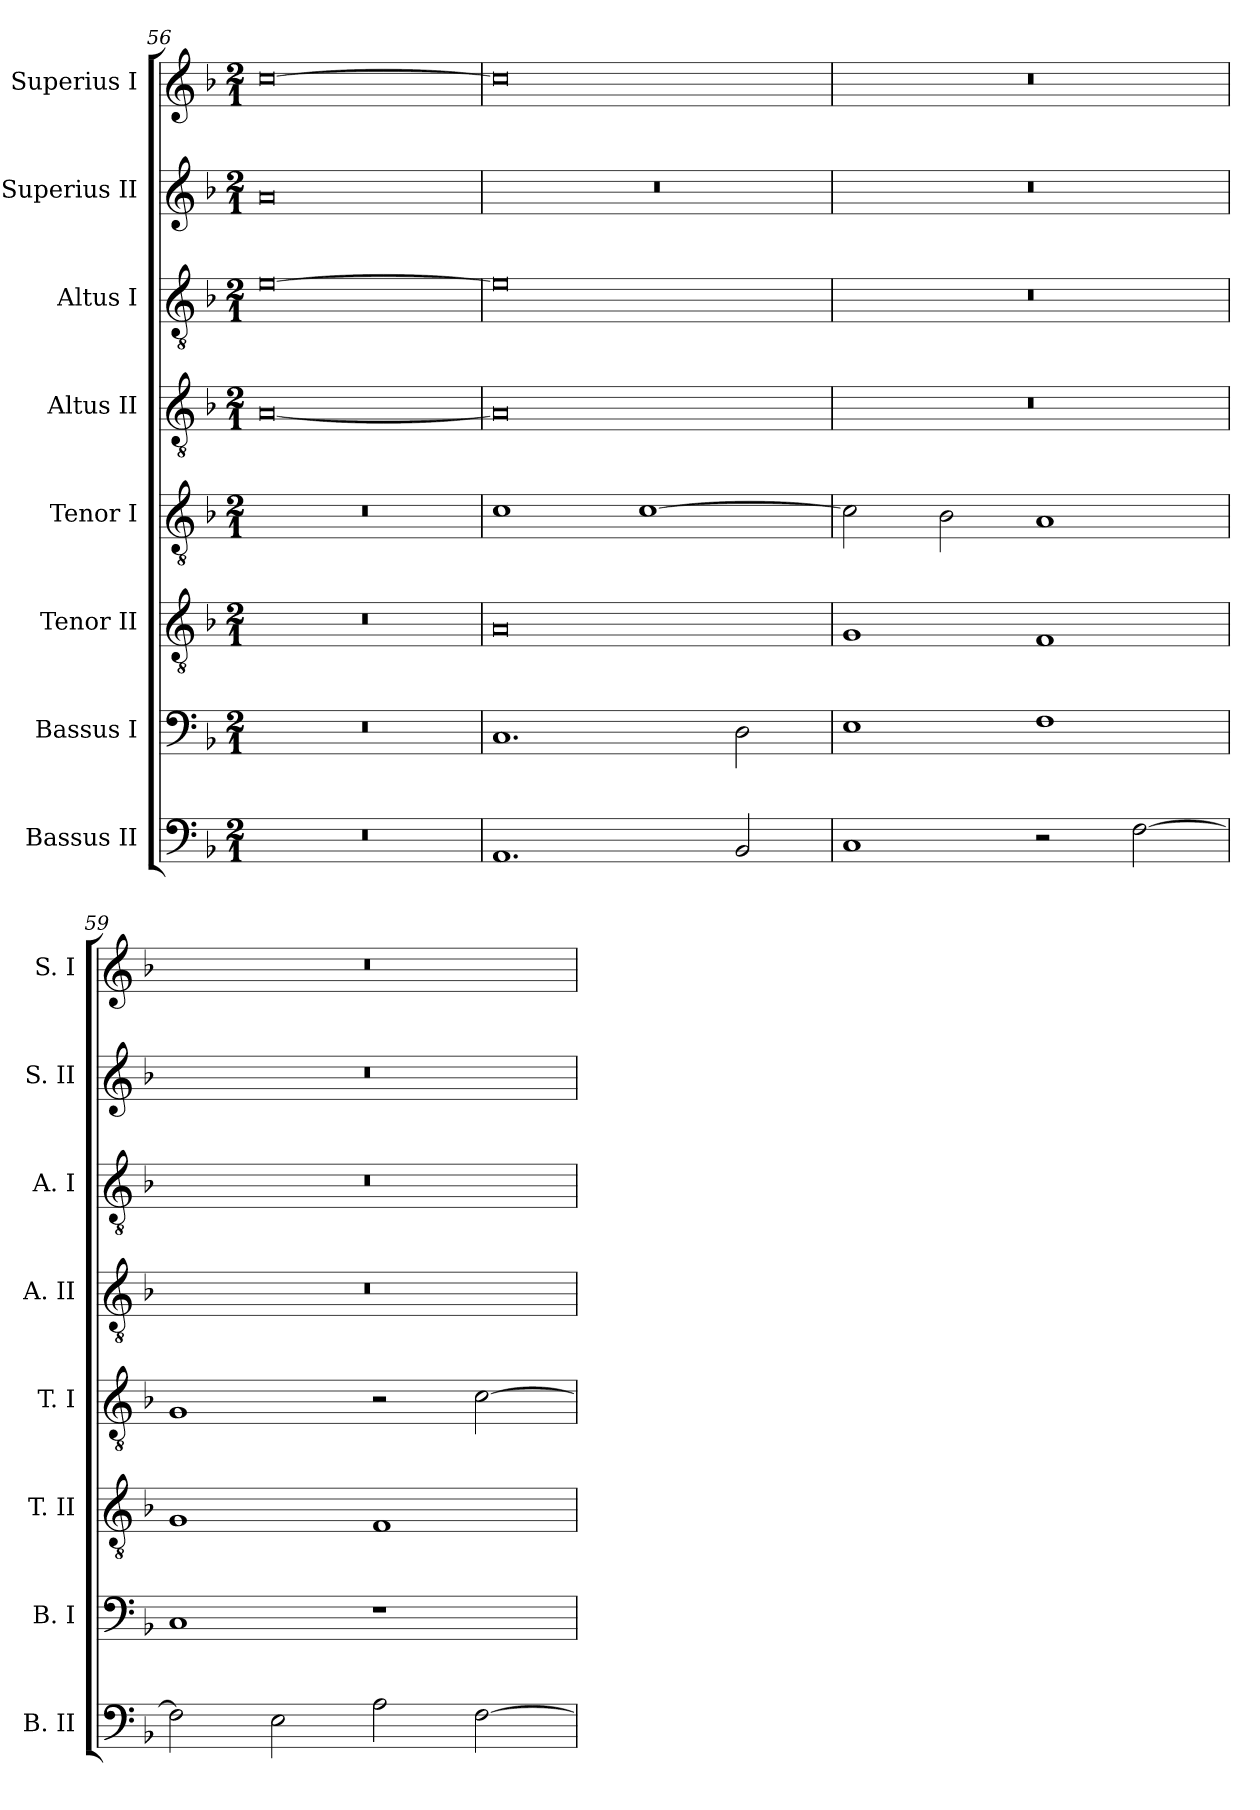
**kern	**kern	**kern	**kern	**kern	**kern	**kern	**kern
*part8	*part7	*part6	*part5	*part4	*part3	*part2	*part1
*staff8	*staff7	*staff6	*staff5	*staff4	*staff3	*staff2	*staff1
*I"Bassus II	*I"Bassus I	*I"Tenor II	*I"Tenor I	*I"Altus II	*I"Altus I	*I"Superius II	*I"Superius I
*I'B. II	*I'B. I	*I'T. II	*I'T. I	*I'A. II	*I'A. I	*I'S. II	*I'S. I
*clefF4	*clefF4	*clefGv2	*clefGv2	*clefGv2	*clefGv2	*clefG2	*clefG2
*k[b-]	*k[b-]	*k[b-]	*k[b-]	*k[b-]	*k[b-]	*k[b-]	*k[b-]
*F:	*F:	*F:	*F:	*F:	*F:	*F:	*F:
*M2/1	*M2/1	*M2/1	*M2/1	*M2/1	*M2/1	*M2/1	*M2/1
=56	=56	=56	=56	=56	=56	=56	=56
0r	0r	0r	0r	[0A	[0e	0a	[0cc
=57	=57	=57	=57	=57	=57	=57	=57
1.AA	1.C	0A	1c	0A]	0e]	0r	0cc]
.	.	.	[1c	.	.	.	.
2BB-	2D	.	.	.	.	.	.
=58	=58	=58	=58	=58	=58	=58	=58
1C	1E	1G	2c]	0r	0r	0r	0r
.	.	.	2B-	.	.	.	.
2r	1F	1F	1A	.	.	.	.
[2F	.	.	.	.	.	.	.
=59	=59	=59	=59	=59	=59	=59	=59
2F]	1C	1G	1G	0r	0r	0r	0r
2E	.	.	.	.	.	.	.
2A	1r	1F	2r	.	.	.	.
[2F	.	.	[2c	.	.	.	.
=	=	=	=	=	=	=	=
*-	*-	*-	*-	*-	*-	*-	*-
